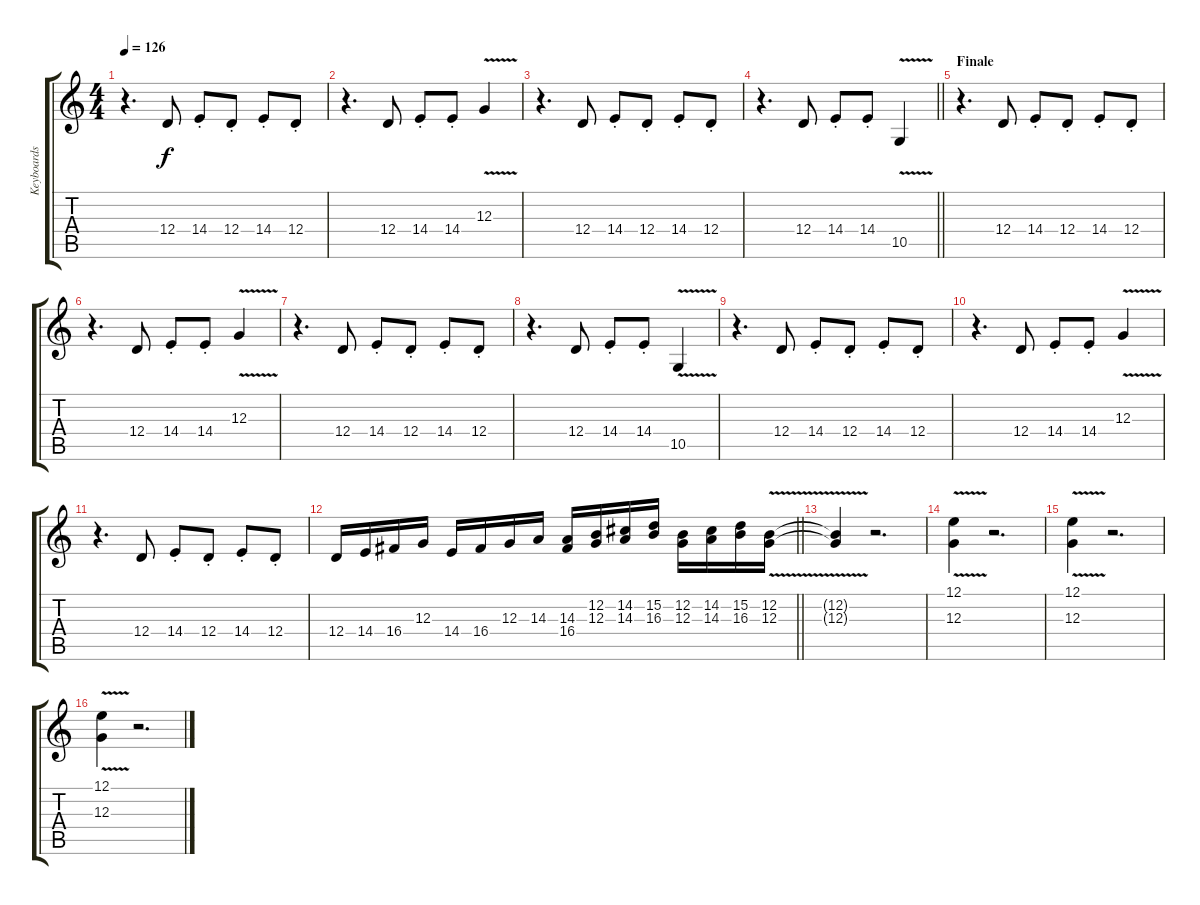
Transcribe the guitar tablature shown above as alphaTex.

\track ("Keyboards 1" "Keyboards ") {instrument lead2sawtooth}
\staff {score tabs}
\tuning (E4 B3 G3 D3 A2 E2) {hide}
\ts (4 4)
\tempo 126
\clef g2
\ks c
r.4{d dy f} 12.4.8 14.4{st}.8 12.4{st}.8 14.4{st}.8 12.4{st}.8 |
r.4{d} 12.4.8 14.4{st}.8 14.4{st}.8 12.3{v}.4 |
r.4{d} 12.4.8 14.4{st}.8 12.4{st}.8 14.4{st}.8 12.4{st}.8 |
\barLineRight lightlight
r.4{d} 12.4.8 14.4{st}.8 14.4{st}.8 10.5{v}.4 |
\section ("" "Finale")
r.4{d} 12.4.8 14.4{st}.8 12.4{st}.8 14.4{st}.8 12.4{st}.8 |
r.4{d} 12.4.8 14.4{st}.8 14.4{st}.8 12.3{v}.4 |
r.4{d} 12.4.8 14.4{st}.8 12.4{st}.8 14.4{st}.8 12.4{st}.8 |
r.4{d} 12.4.8 14.4{st}.8 14.4{st}.8 10.5{v}.4 |
r.4{d} 12.4.8 14.4{st}.8 12.4{st}.8 14.4{st}.8 12.4{st}.8 |
r.4{d} 12.4.8 14.4{st}.8 14.4{st}.8 12.3{v}.4 |
r.4{d} 12.4.8 14.4{st}.8 12.4{st}.8 14.4{st}.8 12.4{st}.8 |
\barLineRight lightlight
12.4.16 14.4.16 16.4.16 12.3.16 14.4.16 16.4.16 12.3.16 14.3.16 (14.3 16.4).16 (12.2 12.3).16 (14.2 14.3).16 (15.2 16.3).16 (12.2 12.3).16 (14.2 14.3).16 (15.2 16.3).16 (12.2{v} 12.3{v}).16 |
(12.2{t} 12.3{t}).4 r.2{d} |
(12.1{v} 12.3{v}).4 r.2{d} |
(12.1{v} 12.3{v}).4 r.2{d} |
(12.1{v} 12.3{v}).4 r.2{d}
